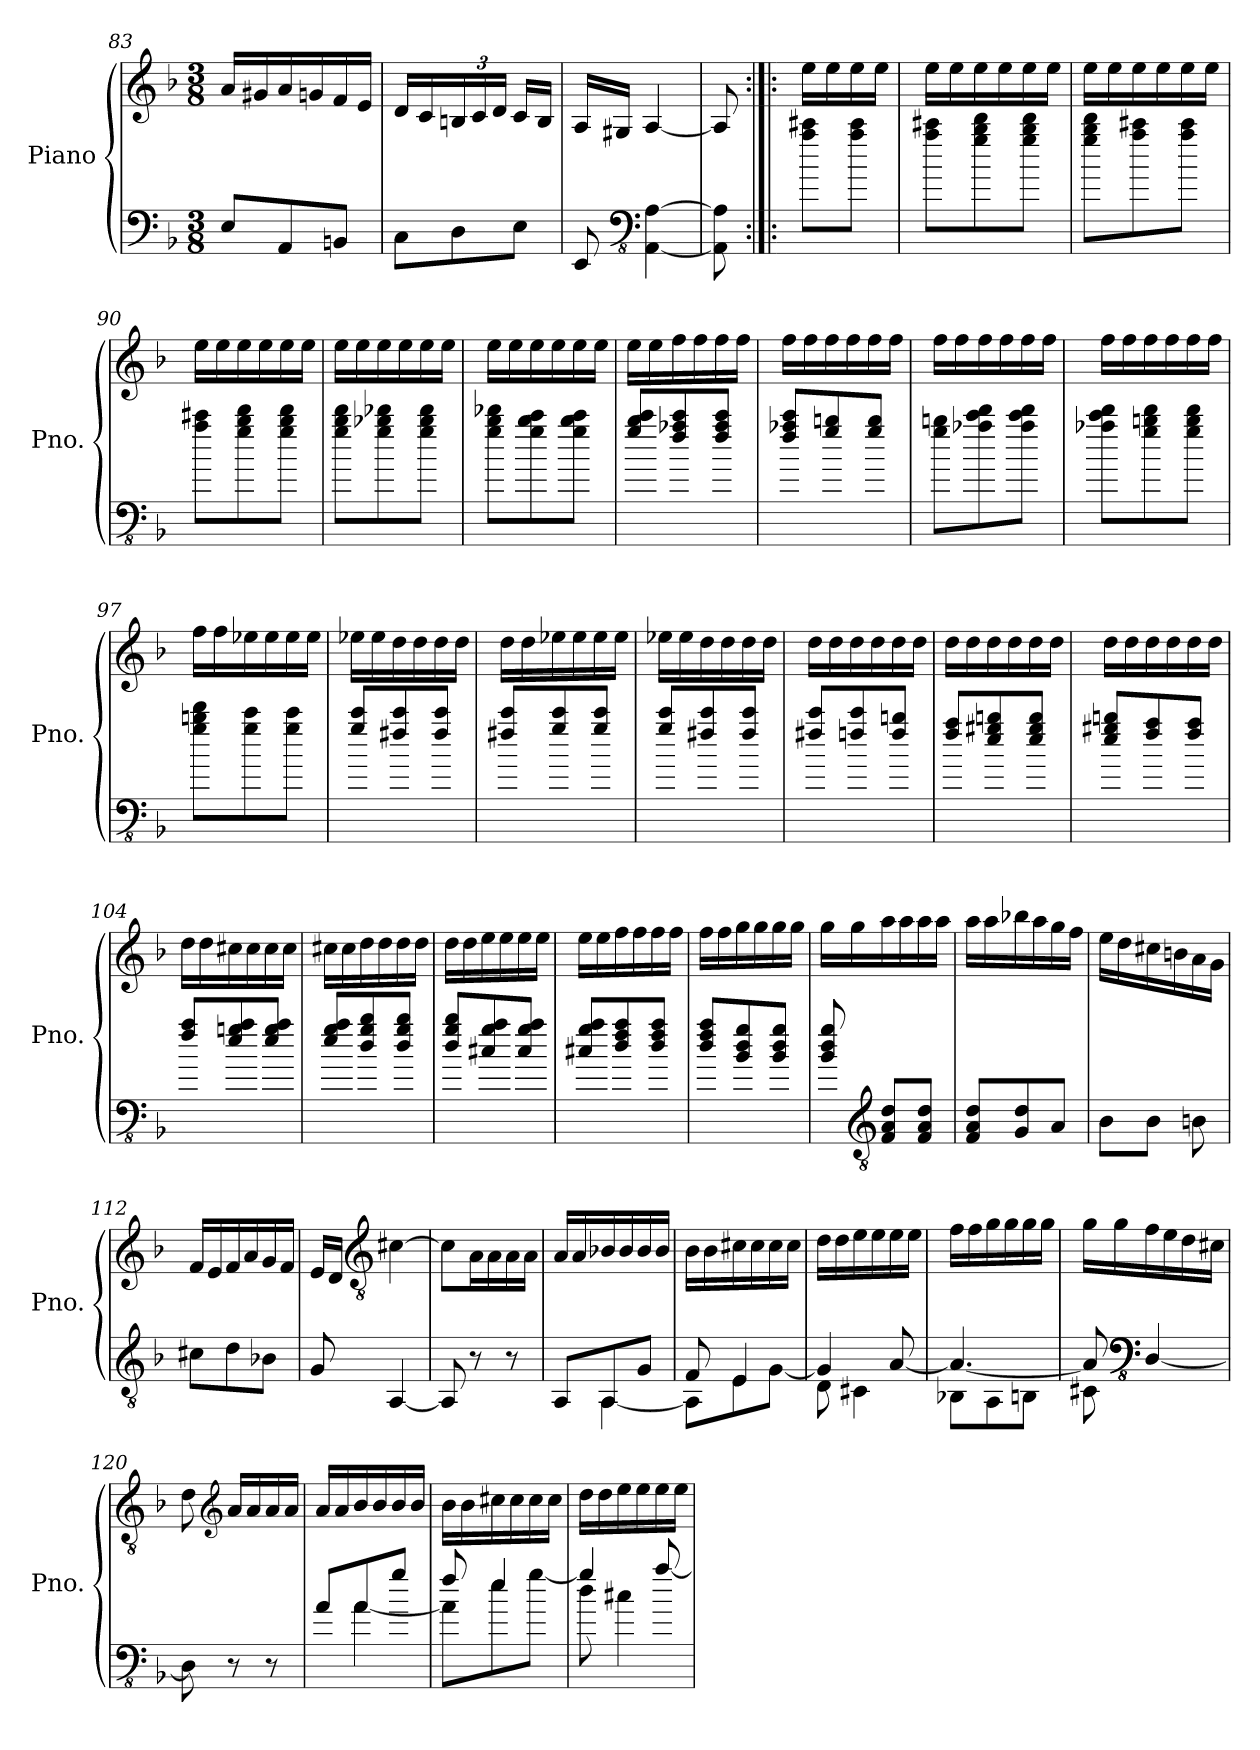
**kern	**kern
*part1	*part1
*staff2	*staff1
*I"Piano	*
*I'Pno.	*
*clefF4	*clefG2
*k[b-]	*k[b-]
*M3/8	*M3/8
=83	=83
8E/L	16a/LL
.	16g#X/
8AA/	16a/
.	16gn/
8BBn/J	16f/
.	16e/JJ
=84	=84
8C\L	16d/LL
.	16c/
*	*Xbrackettup
8D\	24Bn/
.	24c/
.	24d/JJ
8E\J	16c/LL
.	16B/JJ
=85	=85
8EE/	16A/LL
.	16G#X/JJ
*clefFv4	*
[4AAA\ [4AA\	[4A/
=86	=86
8AAA\] 8AA\]	8A/]
!!LO:LB:g=z
=87:|!|:	=87:|!|:
8a\ 8cc#X\L	16ee\LL
.	16ee\
8a\ 8cc#\J	16ee\
.	16ee\JJ
=88	=88
8a\ 8cc#X\L	16ee\LL
.	16ee\
8g\ 8b-\ 8dd\	16ee\
.	16ee\
8g\ 8b-\ 8dd\J	16ee\
.	16ee\JJ
=89	=89
8g\ 8b-\ 8dd\L	16ee\LL
.	16ee\
8a\ 8cc#X\	16ee\
.	16ee\
8a\ 8cc#\J	16ee\
.	16ee\JJ
=90	=90
8a\ 8cc#X\L	16ee\LL
.	16ee\
8g\ 8b-\ 8dd\	16ee\
.	16ee\
8g\ 8b-\ 8dd\J	16ee\
.	16ee\JJ
=91	=91
8g\ 8b-\ 8dd\L	16ee\LL
.	16ee\
8g\ 8b-X\ 8dd-X\	16ee\
.	16ee\
8g\ 8b-\ 8dd-\J	16ee\
.	16ee\JJ
=92	=92
8g\ 8b-\ 8dd-X\L	16ee\LL
.	16ee\
8g\ 8b-\ 8cc\	16ee\
.	16ee\
8g\ 8b-\ 8cc\J	16ee\
.	16ee\JJ
=93	=93
8g/ 8b-/ 8cc/L	16ee\LL
.	16ee\
8f/ 8a-X/ 8cc/	16ff\
.	16ff\
8f/ 8a-/ 8cc/J	16ff\
.	16ff\JJ
!!LO:LB:g=z
=94	=94
8f/ 8a-X/ 8cc/L	16ff\LL
.	16ff\
8g/ 8bn/	16ff\
.	16ff\
8g/ 8b/J	16ff\
.	16ff\JJ
=95	=95
8g\ 8bn\L	16ff\LL
.	16ff\
8a-X\ 8cc\ 8dd\	16ff\
.	16ff\
8a-\ 8cc\ 8dd\J	16ff\
.	16ff\JJ
=96	=96
8a-X\ 8cc\ 8dd\L	16ff\LL
.	16ff\
8g\ 8bn\ 8dd\	16ff\
.	16ff\
8g\ 8b\ 8dd\J	16ff\
.	16ff\JJ
=97	=97
8g\ 8bn\ 8dd\L	16ff\LL
.	16ff\
8g\ 8cc\	16ee-X\
.	16ee-\
8g\ 8cc\J	16ee-\
.	16ee-\JJ
=98	=98
8g/ 8cc/L	16ee-X\LL
.	16ee-\
8f#X/ 8cc/	16dd\
.	16dd\
8f#/ 8cc/J	16dd\
.	16dd\JJ
=99	=99
8f#X/ 8cc/L	16dd\LL
.	16dd\
8g/ 8cc/	16ee-X\
.	16ee-\
8g/ 8cc/J	16ee-\
.	16ee-\JJ
=100	=100
8g/ 8cc/L	16ee-X\LL
.	16ee-\
8f#X/ 8cc/	16dd\
.	16dd\
8f#/ 8cc/J	16dd\
.	16dd\JJ
!!LO:LB:g=z
=101	=101
8f#X/ 8cc/L	16dd\LL
.	16dd\
8fn/ 8cc/	16dd\
.	16dd\
8f/ 8bn/J	16dd\
.	16dd\JJ
=102	=102
8f/ 8a/L	16dd\LL
.	16dd\
8e/ 8g#X/ 8bn/	16dd\
.	16dd\
8e/ 8g#/ 8b/J	16dd\
.	16dd\JJ
=103	=103
8e/ 8g#X/ 8bn/L	16dd\LL
.	16dd\
8f/ 8a/	16dd\
.	16dd\
8f/ 8a/J	16dd\
.	16dd\JJ
=104	=104
8f/ 8a/L	16dd\LL
.	16dd\
8e/ 8gn/ 8a/	16cc#X\
.	16cc#\
8e/ 8g/ 8a/J	16cc#\
.	16cc#\JJ
=105	=105
8e/ 8g/ 8a/L	16cc#X\LL
.	16cc#\
8d/ 8g/ 8b-/	16dd\
.	16dd\
8d/ 8g/ 8b-/J	16dd\
.	16dd\JJ
=106	=106
8d/ 8g/ 8b-/L	16dd\LL
.	16dd\
8c#X/ 8g/ 8a/	16ee\
.	16ee\
8c#/ 8g/ 8a/J	16ee\
.	16ee\JJ
=107	=107
8c#X/ 8g/ 8a/L	16ee\LL
.	16ee\
8d/ 8f/ 8a/	16ff\
.	16ff\
8d/ 8f/ 8a/J	16ff\
.	16ff\JJ
!!LO:PB:g=z
=108	=108
8d/ 8f/ 8a/L	16ff\LL
.	16ff\
8B-/ 8d/ 8g/	16gg\
.	16gg\
8B-/ 8d/ 8g/J	16gg\
.	16gg\JJ
=109	=109
8B-/ 8d/ 8g/	16gg\LL
.	16gg\
*clefGv2	*
8F/ 8A/ 8d/L	16aa\
.	16aa\
8F/ 8A/ 8d/J	16aa\
.	16aa\JJ
=110	=110
8F/ 8A/ 8d/L	16aa\LL
.	16aa\
8G/ 8d/	16bb-X\
.	16aa\
8A/J	16gg\
.	16ff\JJ
=111	=111
8B-\L	16ee\LL
.	16dd\
8B-\J	16cc#X\
.	16bn\
8Bn\	16a\
.	16g\JJ
=112	=112
8c#X\L	16f/LL
.	16e/
8d\	16f/
.	16a/
8B-X\J	16g/
.	16f/JJ
=113	=113
8G/	16e/LL
.	16d/JJ
*	*clefGv2
[4AA/	[4c#X\
!!LO:LB:g=z
=114	=114
8AA/]	8c#\L]
8r	16A\L
.	16A\
8r	16A\
.	16A\JJ
=115	=115
*^	*
8AA/L	8ryy	16A/LL
.	.	16A/
8AA/	[4AA\	16B-X/
.	.	16B-/
8G/J	.	16B-/
.	.	16B-/JJ
=116	=116	=116
8F/	8AA\L]	16B-\LL
.	.	16B-\
4E/	8E\	16c#X\
.	.	16c#\
.	[8G\J	16c#\
.	.	16c#\JJ
=117	=117	=117
8D\	4G/]	16d\LL
.	.	16d\
4C#X\	.	16e\
.	.	16e\
.	[8A/	16e\
.	.	16e\JJ
=118	=118	=118
8BB-X\L	4.A/_	16f\LL
.	.	16f\
8AA\	.	16g\
.	.	16g\
8BBn\J	.	16g\
.	.	16g\JJ
=119	=119	=119
8C#X\	8A/]	16g\LL
.	.	16g\
*clefFv4	*	*
[4DD/	4ryy	16f\
.	.	16e\
.	.	16d\
.	.	16c#X\JJ
*v	*v	*
!!LO:LB:g=z
=120	=120
8DD\]	8d\
*	*clefG2
8r	16a/LL
.	16a/
8r	16a/
.	16a/JJ
=121	=121
*^	*
8A/L	8ryy	16a/LL
.	.	16a/
8A/	[4A\	16b-/
.	.	16b-/
8g/J	.	16b-/
.	.	16b-/JJ
=122	=122	=122
8f/	8A\L]	16b-\LL
.	.	16b-\
4e/	8e\	16cc#X\
.	.	16cc#\
.	[8g\J	16cc#\
.	.	16cc#\JJ
=123	=123	=123
8d\	4g/]	16dd\LL
.	.	16dd\
4c#X\	.	16ee\
.	.	16ee\
.	[8a/	16ee\
.	.	16ee\JJ
*v	*v	*
=	=
*-	*-
